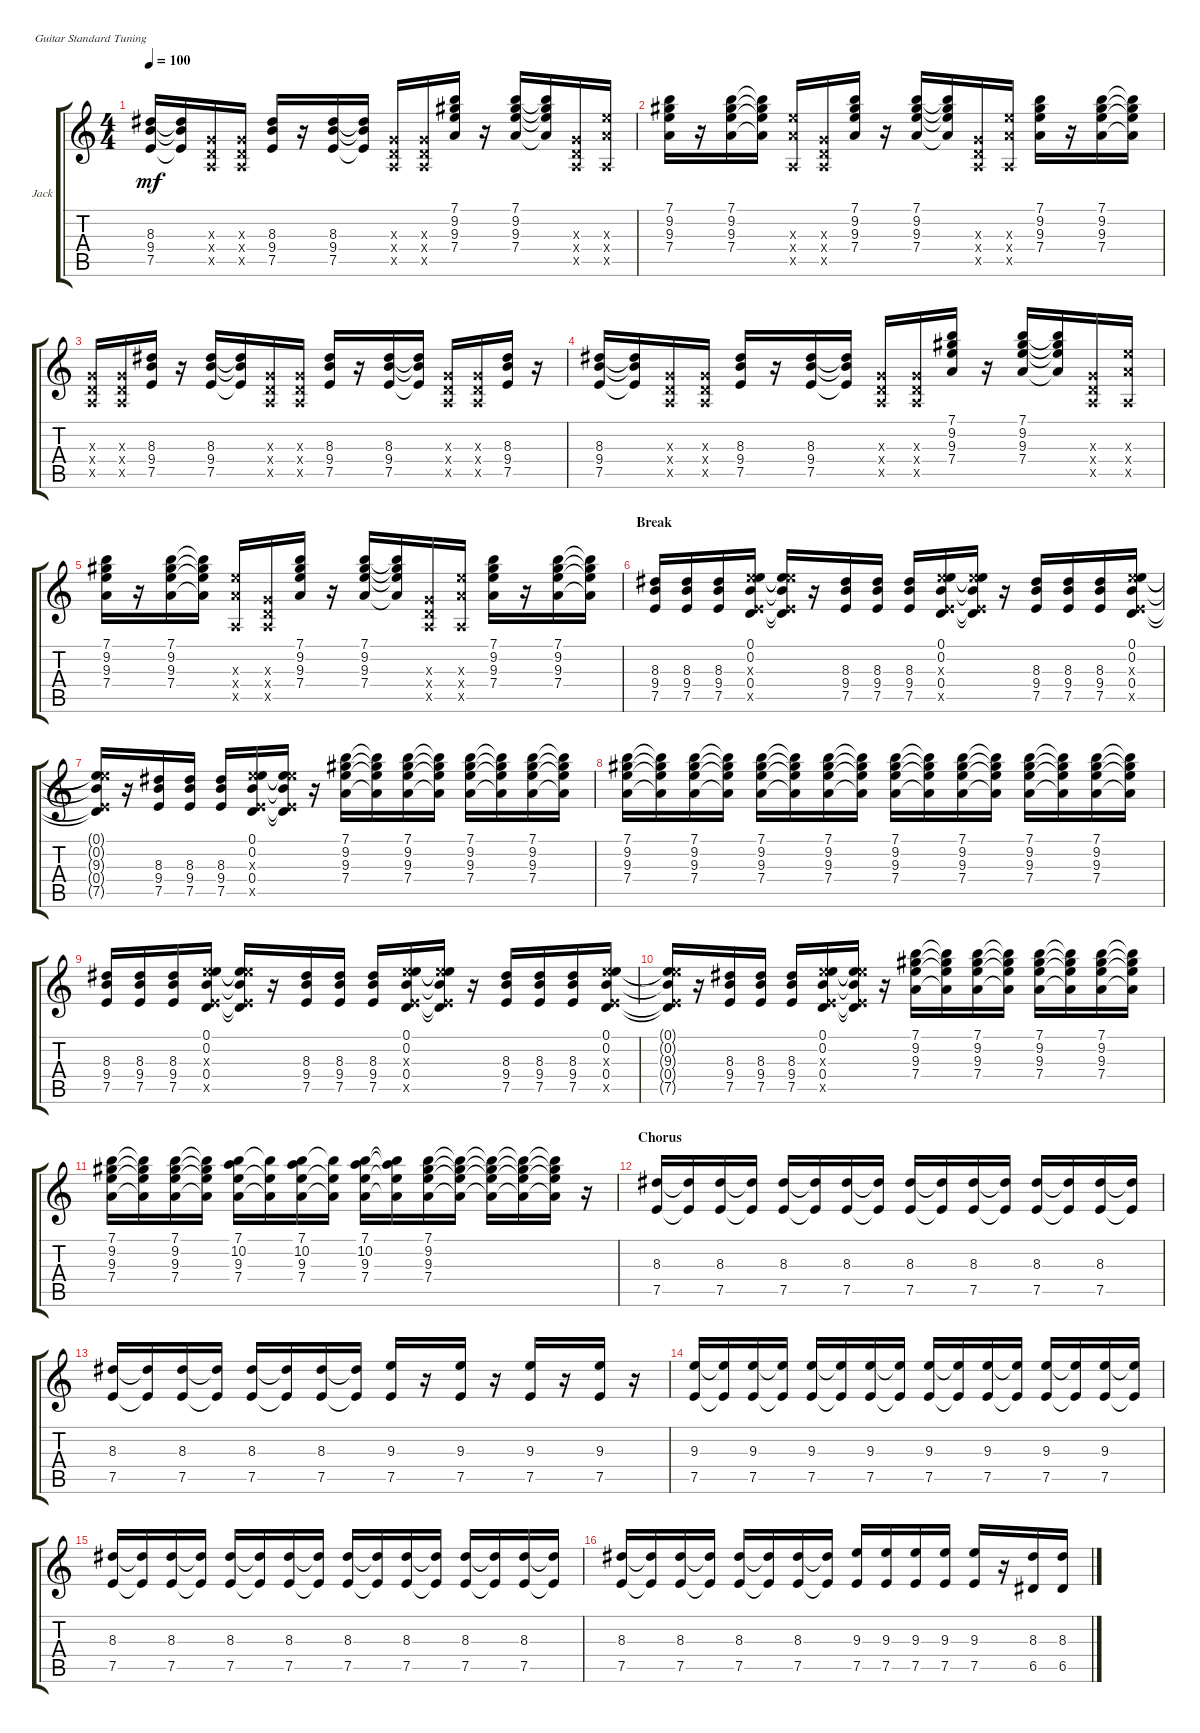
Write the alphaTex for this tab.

\defaultSystemsLayout 4
\bracketExtendMode groupsimilarinstruments
\firstSystemTrackNameOrientation horizontal
\otherSystemsTrackNameOrientation horizontal
\track ("Jack" "Jack") {instrument distortionguitar}
\staff {score tabs}
\tuning (E4 B3 G3 D3 A2 E2)
\ts (4 4)
\tempo 100
\clef g2
\ks c
(7.5 9.4 8.3).16{dy mf} (7.5{t} 9.4{t} 8.3{t}).16 (0.5{x} 0.4{x} 0.3{x}).16 (0.3{x} 0.4{x} 0.5{x}).16 (7.5 9.4 8.3).16 r.16 (7.5 9.4 8.3).16 (7.5{t} 9.4{t} 8.3{t}).16 (0.3{x} 0.4{x} 0.5{x}).16 (0.5{x} 0.4{x} 0.3{x}).16 (7.4 9.3 9.2 7.1).16 r.16 (7.1 9.2 9.3 7.4).16 (7.4{t} 9.3{t} 9.2{t} 7.1{t}).16 (0.5{x} 0.4{x} 0.3{x}).16 (7.4{x} 9.3{x} 0.5{x}).16 |
(7.4 9.3 9.2 7.1).16 r.16 (9.3 7.4 9.2 7.1).16 (7.4{t} 9.3{t} 7.1{t} 9.2{t}).16 (7.4{x} 9.3{x} 0.5{x}).16 (0.3{x} 0.4{x} 0.5{x}).16 (7.4 9.3 9.2 7.1).16 r.16 (7.1 9.2 9.3 7.4).16 (7.4{t} 9.3{t} 9.2{t} 7.1{t}).16 (0.5{x} 0.4{x} 0.3{x}).16 (7.4{x} 9.3{x} 0.5{x}).16 (7.1 9.2 9.3 7.4).16 r.16 (7.4 9.3 9.2 7.1).16 (7.1{t} 9.2{t} 9.3{t} 7.4{t}).16 |
(0.3{x} 0.4{x} 0.5{x}).16 (0.5{x} 0.4{x} 0.3{x}).16 (7.5 9.4 8.3).16 r.16 (7.5 9.4 8.3).16 (7.5{t} 9.4{t} 8.3{t}).16 (0.3{x} 0.4{x} 0.5{x}).16 (0.5{x} 0.4{x} 0.3{x}).16 (7.5 9.4 8.3).16 r.16 (7.5 9.4 8.3).16 (7.5{t} 9.4{t} 8.3{t}).16 (0.3{x} 0.4{x} 0.5{x}).16 (0.5{x} 0.4{x} 0.3{x}).16 (7.5 9.4 8.3).16 r.16 |
(7.5 9.4 8.3).16 (7.5{t} 9.4{t} 8.3{t}).16 (0.5{x} 0.4{x} 0.3{x}).16 (0.3{x} 0.4{x} 0.5{x}).16 (7.5 9.4 8.3).16 r.16 (7.5 9.4 8.3).16 (7.5{t} 9.4{t} 8.3{t}).16 (0.3{x} 0.4{x} 0.5{x}).16 (0.5{x} 0.4{x} 0.3{x}).16 (7.4 9.3 9.2 7.1).16 r.16 (7.1 9.2 9.3 7.4).16 (7.4{t} 9.3{t} 9.2{t} 7.1{t}).16 (0.5{x} 0.4{x} 0.3{x}).16 (7.4{x} 9.3{x} 0.5{x}).16 |
(7.4 9.3 9.2 7.1).16 r.16 (9.3 7.4 9.2 7.1).16 (7.4{t} 9.3{t} 7.1{t} 9.2{t}).16 (7.4{x} 9.3{x} 0.5{x}).16 (0.3{x} 0.4{x} 0.5{x}).16 (7.4 9.3 9.2 7.1).16 r.16 (7.1 9.2 9.3 7.4).16 (7.4{t} 9.3{t} 9.2{t} 7.1{t}).16 (0.5{x} 0.4{x} 0.3{x}).16 (7.4{x} 9.3{x} 0.5{x}).16 (7.1 9.2 9.3 7.4).16 r.16 (7.4 9.3 9.2 7.1).16 (7.1{t} 9.2{t} 9.3{t} 7.4{t}).16 |
\section ("" "Break")
(7.5 9.4 8.3).16 (8.3 9.4 7.5).16 (8.3 9.4 7.5).16 (7.5{x} 0.4 9.3{x} 0.2 0.1).16 (0.2{t} 0.1{t} 9.3{x t} 0.4{t} 7.5{x t}).16 r.16 (7.5 9.4 8.3).16 (8.3 9.4 7.5).16 (8.3 9.4 7.5).16 (9.3{x} 0.4 7.5{x} 0.2 0.1).16 (7.5{x t} 0.4{t} 9.3{x t} 0.2{t} 0.1{t}).16 r.16 (7.5 9.4 8.3).16 (8.3 9.4 7.5).16 (8.3 9.4 7.5).16 (7.5{x} 0.4 9.3{x} 0.1 0.2).16 |
(0.2{t} 0.1{t} 9.3{x t} 0.4{t} 7.5{x t}).16 r.16 (7.5 9.4 8.3).16 (8.3 9.4 7.5).16 (8.3 9.4 7.5).16 (7.5{x} 0.4 9.3{x} 0.2 0.1).16 (0.2{t} 0.1{t} 9.3{x t} 0.4{t} 7.5{x t}).16 r.16 (7.4 9.3 9.2 7.1).16 (7.1{t} 9.2{t} 9.3{t} 7.4{t}).16 (7.4 9.3 9.2 7.1).16 (7.4{t} 9.3{t} 9.2{t} 7.1{t}).16 (7.4 9.3 9.2 7.1).16 (7.4{t} 9.3{t} 9.2{t} 7.1{t}).16 (7.4 9.3 9.2 7.1).16 (7.4{t} 9.3{t} 9.2{t} 7.1{t}).16 |
(7.4 9.3 9.2 7.1).16 (7.1{t} 9.2{t} 9.3{t} 7.4{t}).16 (7.4 9.3 9.2 7.1).16 (7.4{t} 9.3{t} 9.2{t} 7.1{t}).16 (7.4 9.3 9.2 7.1).16 (7.4{t} 9.3{t} 9.2{t} 7.1{t}).16 (7.4 9.3 9.2 7.1).16 (7.4{t} 9.3{t} 9.2{t} 7.1{t}).16 (7.1 9.2 9.3 7.4).16 (7.4{t} 9.3{t} 9.2{t} 7.1{t}).16 (7.4 9.3 9.2 7.1).16 (7.4{t} 9.3{t} 9.2{t} 7.1{t}).16 (7.4 9.3 9.2 7.1).16 (7.4{t} 9.3{t} 9.2{t} 7.1{t}).16 (7.4 9.3 9.2 7.1).16 (7.4{t} 9.3{t} 9.2{t} 7.1{t}).16 |
(7.5 9.4 8.3).16 (8.3 9.4 7.5).16 (8.3 9.4 7.5).16 (7.5{x} 0.4 9.3{x} 0.2 0.1).16 (0.2{t} 0.1{t} 9.3{x t} 0.4{t} 7.5{x t}).16 r.16 (7.5 9.4 8.3).16 (8.3 9.4 7.5).16 (8.3 9.4 7.5).16 (9.3{x} 0.4 7.5{x} 0.2 0.1).16 (7.5{x t} 0.4{t} 9.3{x t} 0.2{t} 0.1{t}).16 r.16 (7.5 9.4 8.3).16 (8.3 9.4 7.5).16 (8.3 9.4 7.5).16 (7.5{x} 0.4 9.3{x} 0.1 0.2).16 |
(0.2{t} 0.1{t} 9.3{x t} 0.4{t} 7.5{x t}).16 r.16 (7.5 9.4 8.3).16 (8.3 9.4 7.5).16 (8.3 9.4 7.5).16 (7.5{x} 0.4 9.3{x} 0.2 0.1).16 (0.2{t} 0.1{t} 9.3{x t} 0.4{t} 7.5{x t}).16 r.16 (7.4 9.3 9.2 7.1).16 (7.1{t} 9.2{t} 9.3{t} 7.4{t}).16 (7.4 9.3 9.2 7.1).16 (7.4{t} 9.3{t} 9.2{t} 7.1{t}).16 (7.4 9.3 9.2 7.1).16 (7.4{t} 9.3{t} 9.2{t} 7.1{t}).16 (7.4 9.3 9.2 7.1).16 (7.4{t} 9.3{t} 9.2{t} 7.1{t}).16 |
(7.4 9.3 9.2 7.1).16 (7.1{t} 9.2{t} 9.3{t} 7.4{t}).16 (7.4 9.3 9.2 7.1).16 (7.4{t} 9.3{t} 9.2{t} 7.1{t}).16 (7.4 9.3 10.2 7.1).16 (7.4{t} 9.3{t} 7.1{t}).16 (7.4 9.3 10.2 7.1).16 (7.4{t} 9.3{t} 7.1{t}).16 (7.1 10.2 9.3 7.4).16 (7.4{t} 9.3{t} 10.2{t} 7.1{t}).16 (7.4 9.3 9.2 7.1).16 (7.4{t} 9.3{t} 9.2{t} 7.1{t}).16 (7.4{t} 9.3{t} 9.2{t} 7.1{t}).16 (7.4{t} 9.3{t} 9.2{t} 7.1{t}).16 (7.4{t} 9.3{t} 9.2{t} 7.1{t}).16 r.16 |
\section ("" "Chorus")
(7.5 8.3).16 (8.3{t} 7.5{t}).16 (7.5 8.3).16 (8.3{t} 7.5{t}).16 (7.5 8.3).16 (8.3{t} 7.5{t}).16 (7.5 8.3).16 (8.3{t} 7.5{t}).16 (7.5 8.3).16 (8.3{t} 7.5{t}).16 (7.5 8.3).16 (8.3{t} 7.5{t}).16 (7.5 8.3).16 (8.3{t} 7.5{t}).16 (7.5 8.3).16 (8.3{t} 7.5{t}).16 |
(7.5 8.3).16 (7.5{t} 8.3{t}).16 (7.5 8.3).16 (7.5{t} 8.3{t}).16 (7.5 8.3).16 (7.5{t} 8.3{t}).16 (7.5 8.3).16 (7.5{t} 8.3{t}).16 (7.5 9.3).16 r.16 (7.5 9.3).16 r.16 (7.5 9.3).16 r.16 (7.5 9.3).16 r.16 |
(7.5 9.3).16 (9.3{t} 7.5{t}).16 (7.5 9.3).16 (9.3{t} 7.5{t}).16 (7.5 9.3).16 (9.3{t} 7.5{t}).16 (7.5 9.3).16 (9.3{t} 7.5{t}).16 (7.5 9.3).16 (9.3{t} 7.5{t}).16 (7.5 9.3).16 (9.3{t} 7.5{t}).16 (7.5 9.3).16 (9.3{t} 7.5{t}).16 (7.5 9.3).16 (9.3{t} 7.5{t}).16 |
(7.5 8.3).16 (8.3{t} 7.5{t}).16 (7.5 8.3).16 (8.3{t} 7.5{t}).16 (7.5 8.3).16 (8.3{t} 7.5{t}).16 (7.5 8.3).16 (8.3{t} 7.5{t}).16 (7.5 8.3).16 (8.3{t} 7.5{t}).16 (7.5 8.3).16 (8.3{t} 7.5{t}).16 (7.5 8.3).16 (8.3{t} 7.5{t}).16 (7.5 8.3).16 (8.3{t} 7.5{t}).16 |
(7.5 8.3).16 (7.5{t} 8.3{t}).16 (7.5 8.3).16 (7.5{t} 8.3{t}).16 (7.5 8.3).16 (7.5{t} 8.3{t}).16 (7.5 8.3).16 (7.5{t} 8.3{t}).16 (7.5 9.3).16 (7.5 9.3).16 (7.5 9.3).16 (7.5 9.3).16 (7.5 9.3).16 r.16 (6.5 8.3).16 (6.5 8.3).16
